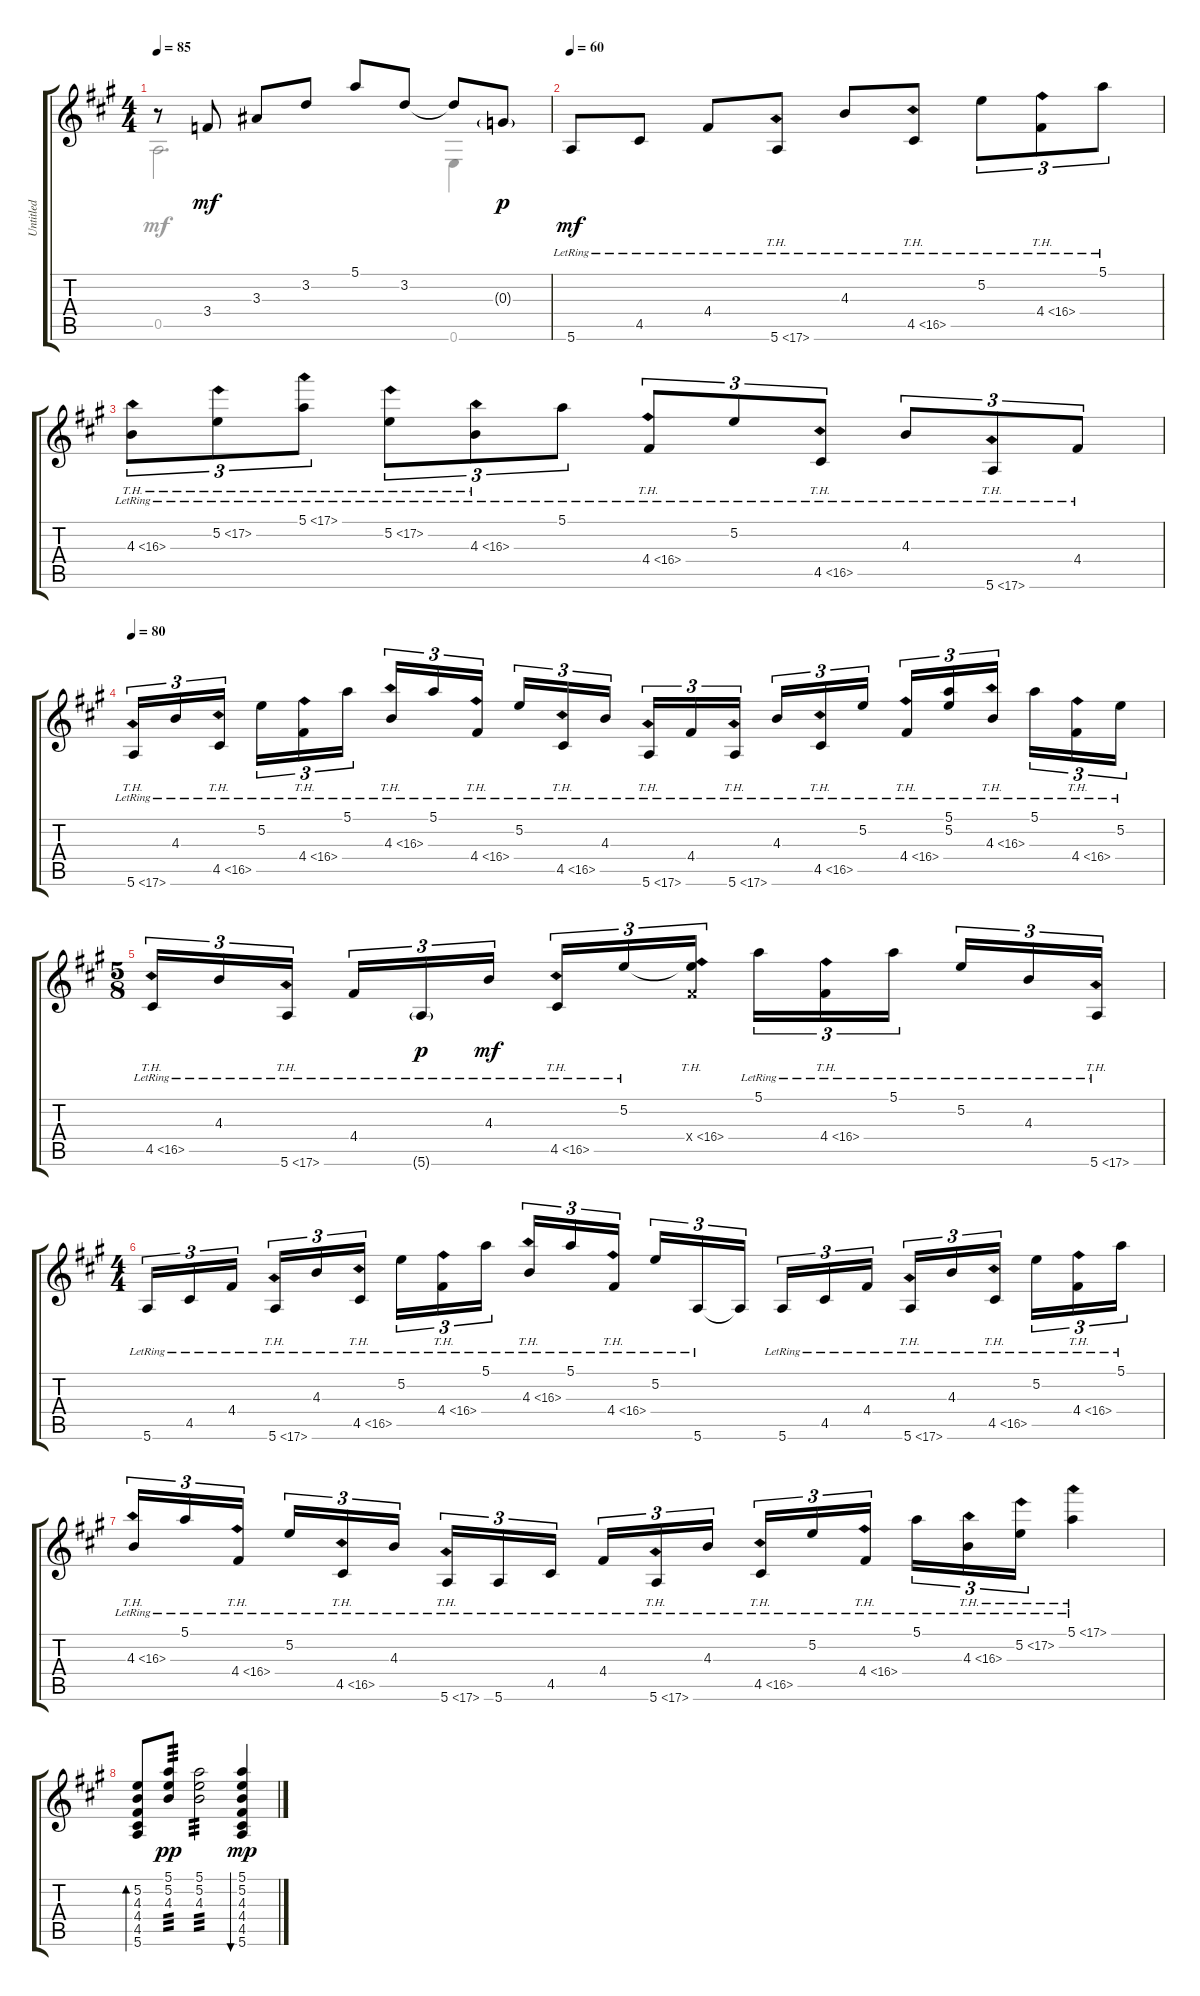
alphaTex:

\track ("Untitled" "Untitled") {instrument acousticguitarsteel}
\staff {score tabs}
\tuning (E4 B3 G3 D3 A2 E2) {hide}
\voice
\ts (4 4)
\tempo 85
\clef g2
\ks a
r.8{dy mf} 3.4.8 3.3.8 3.2.8 5.1.8 3.2.8 3.2{t}.8 0.3{g}.8{dy p} |
\tempo 60
5.6{lr}.8{dy mf} 4.5{lr}.8 4.4{lr}.8 5.6{th 12 lr}.8 4.3{lr}.8 4.5{th 12 lr}.8 5.2{lr}.8{tu (3 2)} 4.4{th 12 lr}.8{tu (3 2)} 5.1{lr}.8{tu (3 2)} |
4.3{th 12 lr}.8{tu (3 2)} 5.2{th 12 lr}.8{tu (3 2)} 5.1{th 12 lr}.8{tu (3 2)} 5.2{th 12 lr}.8{tu (3 2)} 4.3{th 12 lr}.8{tu (3 2)} 5.1{lr}.8{tu (3 2)} 4.4{th 12 lr}.8{tu (3 2)} 5.2{lr}.8{tu (3 2)} 4.5{th 12 lr}.8{tu (3 2)} 4.3{lr}.8{tu (3 2)} 5.6{th 12 lr}.8{tu (3 2)} 4.4{lr}.8{tu (3 2)} |
\tempo 80
5.6{th 12 lr}.16{tu (3 2)} 4.3{lr}.16{tu (3 2)} 4.5{th 12 lr}.16{tu (3 2) beam splitsecondary} 5.2{lr}.16{tu (3 2)} 4.4{th 12 lr}.16{tu (3 2)} 5.1{lr}.16{tu (3 2)} 4.3{th 12 lr}.16{tu (3 2)} 5.1{lr}.16{tu (3 2)} 4.4{th 12 lr}.16{tu (3 2) beam splitsecondary} 5.2{lr}.16{tu (3 2)} 4.5{th 12 lr}.16{tu (3 2)} 4.3{lr}.16{tu (3 2)} 5.6{th 12 lr}.16{tu (3 2)} 4.4{lr}.16{tu (3 2)} 5.6{th 12 lr}.16{tu (3 2) beam splitsecondary} 4.3{lr}.16{tu (3 2)} 4.5{th 12 lr}.16{tu (3 2)} 5.2{lr}.16{tu (3 2)} 4.4{th 12 lr}.16{tu (3 2)} (5.1{lr} 5.2{lr}).16{tu (3 2)} 4.3{th 12 lr}.16{tu (3 2) beam splitsecondary} 5.1{lr}.16{tu (3 2)} 4.4{th 12 lr}.16{tu (3 2)} 5.2{lr}.16{tu (3 2)} |
\ts (5 8)
4.5{th 12 lr}.16{tu (3 2)} 4.3{lr}.16{tu (3 2)} 5.6{th 12 lr}.16{tu (3 2)} 4.4{lr}.16{tu (3 2)} 5.6{g lr}.16{tu (3 2) dy p} 4.3{lr}.16{tu (3 2) dy mf} 4.5{th 12 lr}.16{tu (3 2)} 5.2{lr}.16{tu (3 2)} (5.2{t} 4.4{th 12 x}).16{tu (3 2)} 5.1{lr}.16{tu (3 2)} 4.4{th 12 lr}.16{tu (3 2)} 5.1{lr}.16{tu (3 2)} 5.2{lr}.16{tu (3 2)} 4.3{lr}.16{tu (3 2)} 5.6{th 12 lr}.16{tu (3 2)} |
\ts (4 4)
5.6{lr}.16{tu (3 2)} 4.5{lr}.16{tu (3 2)} 4.4{lr}.16{tu (3 2) beam splitsecondary} 5.6{th 12 lr}.16{tu (3 2)} 4.3{lr}.16{tu (3 2)} 4.5{th 12 lr}.16{tu (3 2)} 5.2{lr}.16{tu (3 2)} 4.4{th 12 lr}.16{tu (3 2)} 5.1{lr}.16{tu (3 2) beam splitsecondary} 4.3{th 12 lr}.16{tu (3 2)} 5.1{lr}.16{tu (3 2)} 4.4{th 12 lr}.16{tu (3 2)} 5.2{lr}.16{tu (3 2)} 5.6{lr}.16{tu (3 2)} 5.6{t}.16{tu (3 2) beam splitsecondary} 5.6{lr}.16{tu (3 2)} 4.5{lr}.16{tu (3 2)} 4.4{lr}.16{tu (3 2)} 5.6{th 12 lr}.16{tu (3 2)} 4.3{lr}.16{tu (3 2)} 4.5{th 12 lr}.16{tu (3 2) beam splitsecondary} 5.2{lr}.16{tu (3 2)} 4.4{th 12 lr}.16{tu (3 2)} 5.1{lr}.16{tu (3 2)} |
4.3{th 12 lr}.16{tu (3 2)} 5.1{lr}.16{tu (3 2)} 4.4{th 12 lr}.16{tu (3 2) beam splitsecondary} 5.2{lr}.16{tu (3 2)} 4.5{th 12 lr}.16{tu (3 2)} 4.3{lr}.16{tu (3 2)} 5.6{th 12 lr}.16{tu (3 2)} 5.6{lr}.16{tu (3 2)} 4.5{lr}.16{tu (3 2) beam splitsecondary} 4.4{lr}.16{tu (3 2)} 5.6{th 12 lr}.16{tu (3 2)} 4.3{lr}.16{tu (3 2)} 4.5{th 12 lr}.16{tu (3 2)} 5.2{lr}.16{tu (3 2)} 4.4{th 12 lr}.16{tu (3 2) beam splitsecondary} 5.1{lr}.16{tu (3 2)} 4.3{th 12 lr}.16{tu (3 2)} 5.2{th 12 lr}.16{tu (3 2)} 5.1{th 12 lr}.4 |
(5.2 4.3 4.4 4.5 5.6).8{bd 30} (5.1 5.2 4.3).8{tp 3 dy pp} (5.1 5.2 4.3).2{tp 3} (5.1 5.2 4.3 4.4 4.5 5.6).4{bu 30 dy mp}
\voice
\clef g2
\ottava regular
\simile none
\ks a
0.5.2{d dy mf} 0.6.4 |
|
|
|
|
|
|
